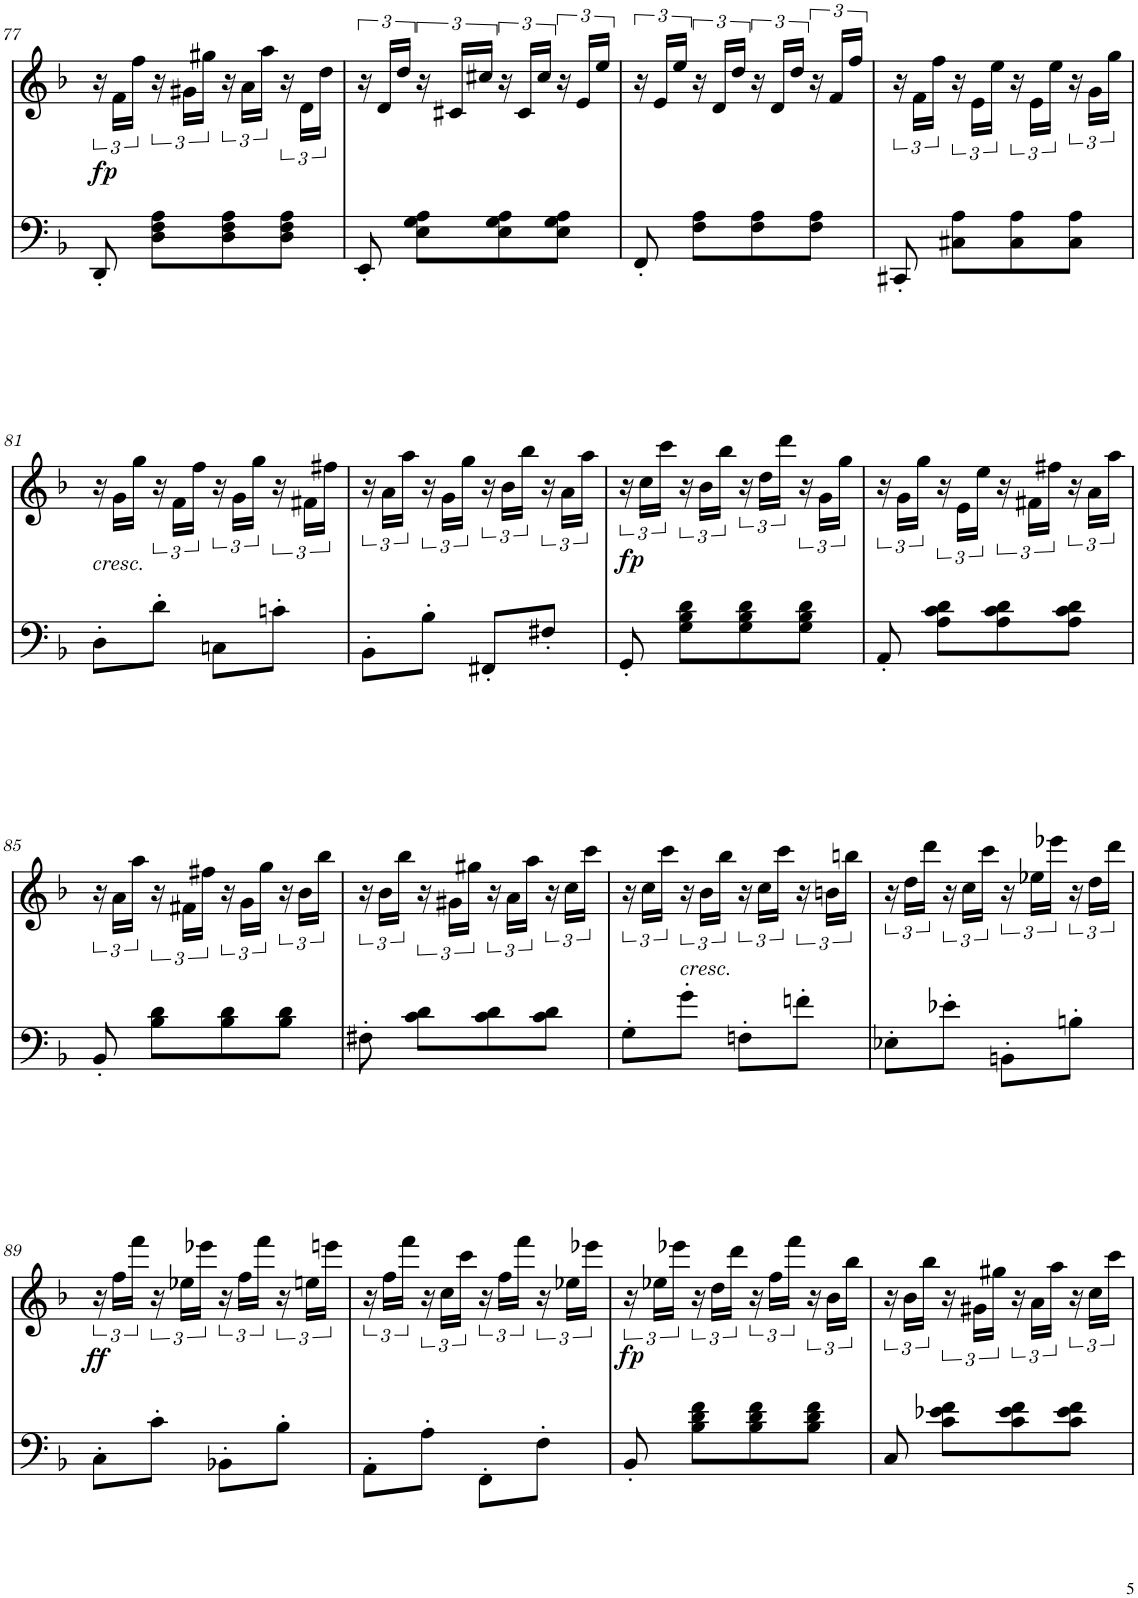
**kern	**dynam	**kern	**dynam
*part2	*part2	*part1	*part1
*staff2	*staff2	*staff1	*staff1
*I"piano	*	*I"piano	*
*I'Pno	*	*I'Pno	*
!!LO:PB:g=z
*clefF4	*	*clefG2	*
*k[b-]	*	*k[b-]	*
*F:	*	*F:	*
*M2/4	*	*M2/4	*
=77	=77	=77	=77
!	!LO:DY:a	!	!
8DD'/	fp	24r	.
.	.	24f\LL	.
.	.	24ff\JJ	.
8D\ 8F\ 8A\L	.	24r	.
.	.	24g#X\LL	.
.	.	24gg#X\JJ	.
8D\ 8F\ 8A\	.	24r	.
.	.	24a\LL	.
.	.	24aa\JJ	.
8D\ 8F\ 8A\J	.	24r	.
.	.	24d\LL	.
.	.	24dd\JJ	.
=78	=78	=78	=78
8EE'/	.	24r	.
.	.	24d/LL	.
.	.	24dd/JJ	.
8E\ 8G\ 8A\L	.	24r	.
.	.	24c#X/LL	.
.	.	24cc#X/JJ	.
8E\ 8G\ 8A\	.	24r	.
.	.	24c#/LL	.
.	.	24cc#/JJ	.
8E\ 8G\ 8A\J	.	24r	.
.	.	24e/LL	.
.	.	24ee/JJ	.
=79	=79	=79	=79
8FF'/	.	24r	.
.	.	24e/LL	.
.	.	24ee/JJ	.
8F\ 8A\L	.	24r	.
.	.	24d/LL	.
.	.	24dd/JJ	.
8F\ 8A\	.	24r	.
.	.	24d/LL	.
.	.	24dd/JJ	.
8F\ 8A\J	.	24r	.
.	.	24f/LL	.
.	.	24ff/JJ	.
=80	=80	=80	=80
8CC#X'/	.	24r	.
.	.	24f\LL	.
.	.	24ff\JJ	.
8C#X\ 8A\L	.	24r	.
.	.	24e\LL	.
.	.	24ee\JJ	.
8C#\ 8A\	.	24r	.
.	.	24e\LL	.
.	.	24ee\JJ	.
8C#\ 8A\J	.	24r	.
.	.	24g\LL	.
.	.	24gg\JJ	.
!!LO:LB:g=z
=81	=81	=81	=81
!	!	!LO:TX:b:i:t=cresc.	!
8D'\L	.	24r	.
.	.	24g\LL	.
.	.	24gg\JJ	.
8d'\J	.	24r	.
.	.	24f\LL	.
.	.	24ff\JJ	.
8Cn\L	.	24r	.
.	.	24g\LL	.
.	.	24gg\JJ	.
8cn'\J	.	24r	.
.	.	24f#X\LL	.
.	.	24ff#X\JJ	.
=82	=82	=82	=82
8BB-'\L	.	24r	.
.	.	24a\LL	.
.	.	24aa\JJ	.
8B-'\J	.	24r	.
.	.	24g\LL	.
.	.	24gg\JJ	.
8FF#X'/L	.	24r	.
.	.	24b-\LL	.
.	.	24bb-\JJ	.
8F#X'/J	.	24r	.
.	.	24a\LL	.
.	.	24aa\JJ	.
=83	=83	=83	=83
!	!	!	!LO:DY:b
8GG'/	.	24r	fp
.	.	24cc\LL	.
.	.	24ccc\JJ	.
8G\ 8B-\ 8d\L	.	24r	.
.	.	24b-\LL	.
.	.	24bb-\JJ	.
8G\ 8B-\ 8d\	.	24r	.
.	.	24dd\LL	.
.	.	24ddd\JJ	.
8G\ 8B-\ 8d\J	.	24r	.
.	.	24g\LL	.
.	.	24gg\JJ	.
=84	=84	=84	=84
8AA'/	.	24r	.
.	.	24g\LL	.
.	.	24gg\JJ	.
8A\ 8c\ 8d\L	.	24r	.
.	.	24e\LL	.
.	.	24ee\JJ	.
8A\ 8c\ 8d\	.	24r	.
.	.	24f#X\LL	.
.	.	24ff#X\JJ	.
8A\ 8c\ 8d\J	.	24r	.
.	.	24a\LL	.
.	.	24aa\JJ	.
!!LO:LB:g=z
=85	=85	=85	=85
8BB-'/	.	24r	.
.	.	24a\LL	.
.	.	24aa\JJ	.
8B-\ 8d\L	.	24r	.
.	.	24f#X\LL	.
.	.	24ff#X\JJ	.
8B-\ 8d\	.	24r	.
.	.	24g\LL	.
.	.	24gg\JJ	.
8B-\ 8d\J	.	24r	.
.	.	24b-\LL	.
.	.	24bb-\JJ	.
=86	=86	=86	=86
8F#X'\	.	24r	.
.	.	24b-\LL	.
.	.	24bb-\JJ	.
8c\ 8d\L	.	24r	.
.	.	24g#X\LL	.
.	.	24gg#X\JJ	.
8c\ 8d\	.	24r	.
.	.	24a\LL	.
.	.	24aa\JJ	.
8c\ 8d\J	.	24r	.
.	.	24cc\LL	.
.	.	24ccc\JJ	.
=87	=87	=87	=87
8G'\L	.	24r	.
.	.	24cc\LL	.
.	.	24ccc\JJ	.
!LO:TX:a:i:t=cresc.	!	!	!
8g'\J	.	24r	.
.	.	24b-\LL	.
.	.	24bb-\JJ	.
8Fn'\L	.	24r	.
.	.	24cc\LL	.
.	.	24ccc\JJ	.
8fn'\J	.	24r	.
.	.	24bn\LL	.
.	.	24bbn\JJ	.
=88	=88	=88	=88
8E-X'\L	.	24r	.
.	.	24dd\LL	.
.	.	24ddd\JJ	.
8e-X'\J	.	24r	.
.	.	24cc\LL	.
.	.	24ccc\JJ	.
8BBn'\L	.	24r	.
.	.	24ee-X\LL	.
.	.	24eee-X\JJ	.
8Bn'\J	.	24r	.
.	.	24dd\LL	.
.	.	24ddd\JJ	.
!!LO:LB:g=z
=89	=89	=89	=89
!	!	!	!LO:DY:b
8C'\L	.	24r	ff
.	.	24ff\LL	.
.	.	24fff\JJ	.
8c'\J	.	24r	.
.	.	24ee-X\LL	.
.	.	24eee-X\JJ	.
8BB-X'\L	.	24r	.
.	.	24ff\LL	.
.	.	24fff\JJ	.
8B-'\J	.	24r	.
.	.	24een\LL	.
.	.	24eeen\JJ	.
=90	=90	=90	=90
8AA'\L	.	24r	.
.	.	24ff\LL	.
.	.	24fff\JJ	.
8A'\J	.	24r	.
.	.	24cc\LL	.
.	.	24ccc\JJ	.
8FF'\L	.	24r	.
.	.	24ff\LL	.
.	.	24fff\JJ	.
8F'\J	.	24r	.
.	.	24ee-X\LL	.
.	.	24eee-X\JJ	.
=91	=91	=91	=91
!	!	!	!LO:DY:b
8BB-'/	.	24r	fp
.	.	24ee-X\LL	.
.	.	24eee-X\JJ	.
8B-\ 8d\ 8f\L	.	24r	.
.	.	24dd\LL	.
.	.	24ddd\JJ	.
8B-\ 8d\ 8f\	.	24r	.
.	.	24ff\LL	.
.	.	24fff\JJ	.
8B-\ 8d\ 8f\J	.	24r	.
.	.	24b-\LL	.
.	.	24bb-\JJ	.
=92	=92	=92	=92
8C/	.	24r	.
.	.	24b-\LL	.
.	.	24bb-\JJ	.
8c\ 8e-X\ 8f\L	.	24r	.
.	.	24g#X\LL	.
.	.	24gg#X\JJ	.
8c\ 8e-\ 8f\	.	24r	.
.	.	24a\LL	.
.	.	24aa\JJ	.
8c\ 8e-\ 8f\J	.	24r	.
.	.	24cc\LL	.
.	.	24ccc\JJ	.
=	=	=	=
*-	*-	*-	*-
